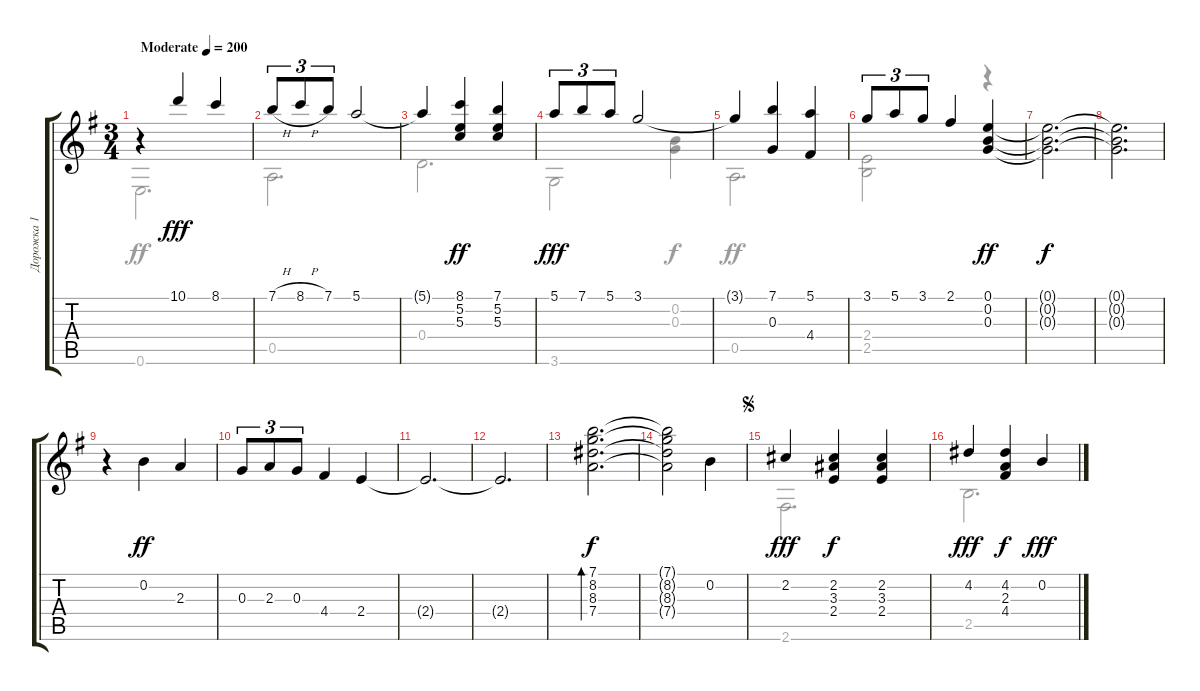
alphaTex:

\track ("Дорожка 1" "Дорожка 1") {instrument acousticguitarsteel}
\staff {score tabs}
\tuning (E4 B3 G3 D3 A2 E2) {hide}
\voice
\ts (3 4)
\tempo (200 "Moderate")
\clef g2
\ks g
r.4{dy fff instrument acousticguitarsteel} 10.1.4 8.1.4 |
7.1{h}.8{tu (3 2)} 8.1{h}.8{tu (3 2)} 7.1.8{tu (3 2)} 5.1.2 |
5.1{t}.4 (8.1 5.2 5.3).4{dy ff} (7.1 5.2 5.3).4 |
5.1.8{tu (3 2) dy fff} 7.1.8{tu (3 2)} 5.1.8{tu (3 2)} 3.1.2 |
3.1{t}.4 (7.1 0.3).4 (5.1 4.4).4 |
3.1.8{tu (3 2)} 5.1.8{tu (3 2)} 3.1.8{tu (3 2)} 2.1.4 (0.1 0.2 0.3).4{dy ff} |
(0.1{t} 0.2{t} 0.3{t}).2{d dy f} |
(0.1{t} 0.2{t} 0.3{t}).2{d} |
r.4 0.2.4{dy ff} 2.3.4 |
0.3.8{tu (3 2)} 2.3.8{tu (3 2)} 0.3.8{tu (3 2)} 4.4.4 2.4.4 |
2.4{t}.2{d} |
2.4{t}.2{d} |
(7.1 8.2 8.3 7.4).2{d bd 480 dy f} |
(7.1{t} 8.2{t} 8.3{t} 7.4{t}).2 0.2.4 |
\jump segno
2.2.4{dy fff} (2.2 3.3 2.4).4{dy f} (2.2 3.3 2.4).4 |
4.2.4{dy fff} (4.2 2.3 4.4).4{dy f} 0.2.4{dy fff}
\voice
\clef g2
\ottava regular
\simile none
\ks g
0.6.2{d dy ff} |
0.5.2{d} |
0.4.2{d} |
3.6.2 (0.2 0.3).4{dy f} |
0.5.2{d dy ff} |
(2.4 2.5).2 r.4 |
|
|
|
|
|
|
|
|
2.6.2{d} |
2.5.2{d}
